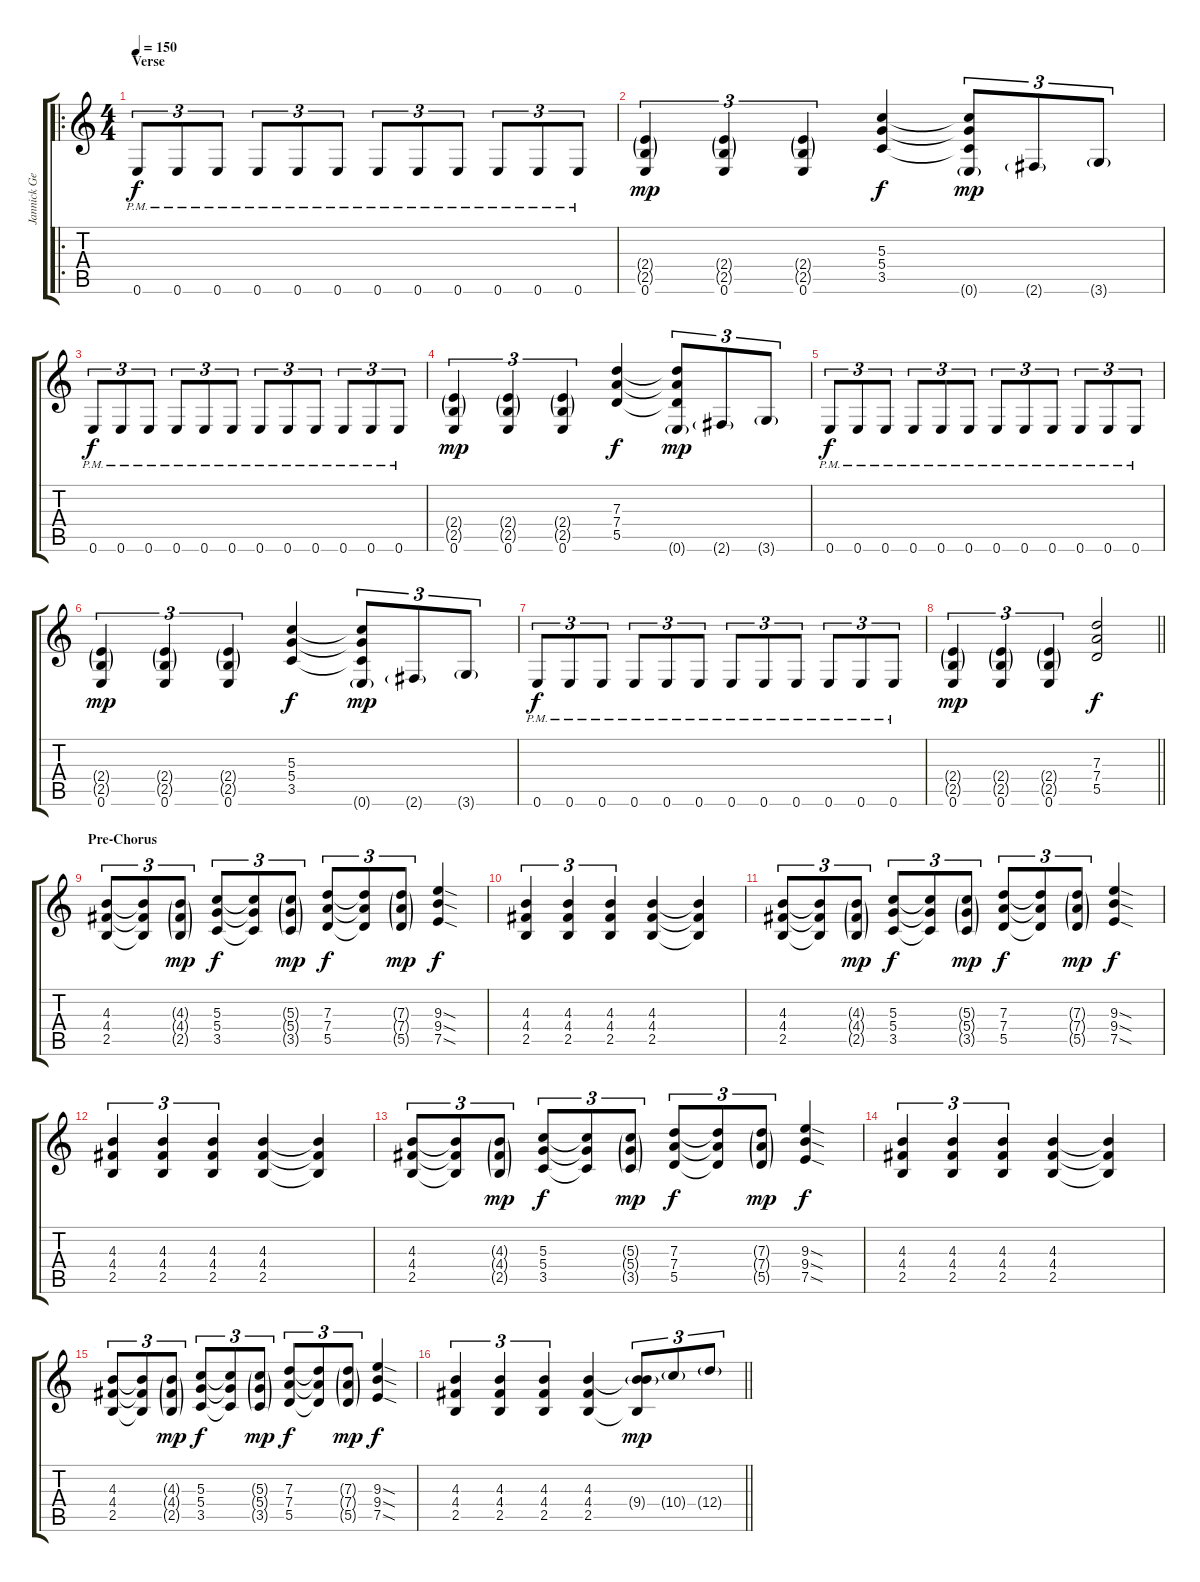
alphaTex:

\track ("Jannick Gers" "Jannick Ge") {instrument overdrivenguitar}
\staff {score tabs}
\tuning (E4 B3 G3 D3 A2 E2) {hide}
\ro
\ts (4 4)
\section ("" "Verse")
\tempo 150
\clef g2
\ks c
0.6{pm}.8{tu (3 2) dy f} 0.6{pm}.8{tu (3 2)} 0.6{pm}.8{tu (3 2)} 0.6{pm}.8{tu (3 2)} 0.6{pm}.8{tu (3 2)} 0.6{pm}.8{tu (3 2)} 0.6{pm}.8{tu (3 2)} 0.6{pm}.8{tu (3 2)} 0.6{pm}.8{tu (3 2)} 0.6{pm}.8{tu (3 2)} 0.6{pm}.8{tu (3 2)} 0.6{pm}.8{tu (3 2)} |
(2.4{g} 2.5{g} 0.6).4{tu (3 2) dy mp} (2.4{g} 2.5{g} 0.6).4{tu (3 2)} (2.4{g} 2.5{g} 0.6).4{tu (3 2)} (5.3 5.4 3.5).4{dy f} (5.3{t} 5.4{t} 3.5{t} 0.6{g}).8{tu (3 2) dy mp} 2.6{g}.8{tu (3 2)} 3.6{g}.8{tu (3 2)} |
0.6{pm}.8{tu (3 2) dy f} 0.6{pm}.8{tu (3 2)} 0.6{pm}.8{tu (3 2)} 0.6{pm}.8{tu (3 2)} 0.6{pm}.8{tu (3 2)} 0.6{pm}.8{tu (3 2)} 0.6{pm}.8{tu (3 2)} 0.6{pm}.8{tu (3 2)} 0.6{pm}.8{tu (3 2)} 0.6{pm}.8{tu (3 2)} 0.6{pm}.8{tu (3 2)} 0.6{pm}.8{tu (3 2)} |
(2.4{g} 2.5{g} 0.6).4{tu (3 2) dy mp} (2.4{g} 2.5{g} 0.6).4{tu (3 2)} (2.4{g} 2.5{g} 0.6).4{tu (3 2)} (7.3 7.4 5.5).4{dy f} (7.3{t} 7.4{t} 5.5{t} 0.6{g}).8{tu (3 2) dy mp} 2.6{g}.8{tu (3 2)} 3.6{g}.8{tu (3 2)} |
0.6{pm}.8{tu (3 2) dy f} 0.6{pm}.8{tu (3 2)} 0.6{pm}.8{tu (3 2)} 0.6{pm}.8{tu (3 2)} 0.6{pm}.8{tu (3 2)} 0.6{pm}.8{tu (3 2)} 0.6{pm}.8{tu (3 2)} 0.6{pm}.8{tu (3 2)} 0.6{pm}.8{tu (3 2)} 0.6{pm}.8{tu (3 2)} 0.6{pm}.8{tu (3 2)} 0.6{pm}.8{tu (3 2)} |
(2.4{g} 2.5{g} 0.6).4{tu (3 2) dy mp} (2.4{g} 2.5{g} 0.6).4{tu (3 2)} (2.4{g} 2.5{g} 0.6).4{tu (3 2)} (5.3 5.4 3.5).4{dy f} (5.3{t} 5.4{t} 3.5{t} 0.6{g}).8{tu (3 2) dy mp} 2.6{g}.8{tu (3 2)} 3.6{g}.8{tu (3 2)} |
0.6{pm}.8{tu (3 2) dy f} 0.6{pm}.8{tu (3 2)} 0.6{pm}.8{tu (3 2)} 0.6{pm}.8{tu (3 2)} 0.6{pm}.8{tu (3 2)} 0.6{pm}.8{tu (3 2)} 0.6{pm}.8{tu (3 2)} 0.6{pm}.8{tu (3 2)} 0.6{pm}.8{tu (3 2)} 0.6{pm}.8{tu (3 2)} 0.6{pm}.8{tu (3 2)} 0.6{pm}.8{tu (3 2)} |
\barLineRight lightlight
(2.4{g} 2.5{g} 0.6).4{tu (3 2) dy mp} (2.4{g} 2.5{g} 0.6).4{tu (3 2)} (2.4{g} 2.5{g} 0.6).4{tu (3 2)} (7.3 7.4 5.5).2{dy f} |
\section ("" "Pre-Chorus")
(4.3 4.4 2.5).8{tu (3 2)} (4.3{t} 4.4{t} 2.5{t}).8{tu (3 2)} (4.3{g} 4.4{g} 2.5{g}).8{tu (3 2) dy mp} (5.3 5.4 3.5).8{tu (3 2) dy f} (5.3{t} 5.4{t} 3.5{t}).8{tu (3 2)} (5.3{g} 5.4{g} 3.5{g}).8{tu (3 2) dy mp} (7.3 7.4 5.5).8{tu (3 2) dy f} (7.3{t} 7.4{t} 5.5{t}).8{tu (3 2)} (7.3{g} 7.4{g} 5.5{g}).8{tu (3 2) dy mp} (9.3{sod} 9.4{sod} 7.5{sod}).4{dy f} |
(4.3 4.4 2.5).4{tu (3 2)} (4.3 4.4 2.5).4{tu (3 2)} (4.3 4.4 2.5).4{tu (3 2)} (4.3 4.4 2.5).4 (4.3{t} 4.4{t} 2.5{t}).4 |
(4.3 4.4 2.5).8{tu (3 2)} (4.3{t} 4.4{t} 2.5{t}).8{tu (3 2)} (4.3{g} 4.4{g} 2.5{g}).8{tu (3 2) dy mp} (5.3 5.4 3.5).8{tu (3 2) dy f} (5.3{t} 5.4{t} 3.5{t}).8{tu (3 2)} (5.3{g} 5.4{g} 3.5{g}).8{tu (3 2) dy mp} (7.3 7.4 5.5).8{tu (3 2) dy f} (7.3{t} 7.4{t} 5.5{t}).8{tu (3 2)} (7.3{g} 7.4{g} 5.5{g}).8{tu (3 2) dy mp} (9.3{sod} 9.4{sod} 7.5{sod}).4{dy f} |
(4.3 4.4 2.5).4{tu (3 2)} (4.3 4.4 2.5).4{tu (3 2)} (4.3 4.4 2.5).4{tu (3 2)} (4.3 4.4 2.5).4 (4.3{t} 4.4{t} 2.5{t}).4 |
(4.3 4.4 2.5).8{tu (3 2)} (4.3{t} 4.4{t} 2.5{t}).8{tu (3 2)} (4.3{g} 4.4{g} 2.5{g}).8{tu (3 2) dy mp} (5.3 5.4 3.5).8{tu (3 2) dy f} (5.3{t} 5.4{t} 3.5{t}).8{tu (3 2)} (5.3{g} 5.4{g} 3.5{g}).8{tu (3 2) dy mp} (7.3 7.4 5.5).8{tu (3 2) dy f} (7.3{t} 7.4{t} 5.5{t}).8{tu (3 2)} (7.3{g} 7.4{g} 5.5{g}).8{tu (3 2) dy mp} (9.3{sod} 9.4{sod} 7.5{sod}).4{dy f} |
(4.3 4.4 2.5).4{tu (3 2)} (4.3 4.4 2.5).4{tu (3 2)} (4.3 4.4 2.5).4{tu (3 2)} (4.3 4.4 2.5).4 (4.3{t} 4.4{t} 2.5{t}).4 |
(4.3 4.4 2.5).8{tu (3 2)} (4.3{t} 4.4{t} 2.5{t}).8{tu (3 2)} (4.3{g} 4.4{g} 2.5{g}).8{tu (3 2) dy mp} (5.3 5.4 3.5).8{tu (3 2) dy f} (5.3{t} 5.4{t} 3.5{t}).8{tu (3 2)} (5.3{g} 5.4{g} 3.5{g}).8{tu (3 2) dy mp} (7.3 7.4 5.5).8{tu (3 2) dy f} (7.3{t} 7.4{t} 5.5{t}).8{tu (3 2)} (7.3{g} 7.4{g} 5.5{g}).8{tu (3 2) dy mp} (9.3{sod} 9.4{sod} 7.5{sod}).4{dy f} |
\barLineRight lightlight
(4.3 4.4 2.5).4{tu (3 2)} (4.3 4.4 2.5).4{tu (3 2)} (4.3 4.4 2.5).4{tu (3 2)} (4.3 4.4 2.5).4 (4.3{t} 9.4{g} 2.5{t}).8{tu (3 2) dy mp} 10.4{g}.8{tu (3 2)} 12.4{g}.8{tu (3 2)}
